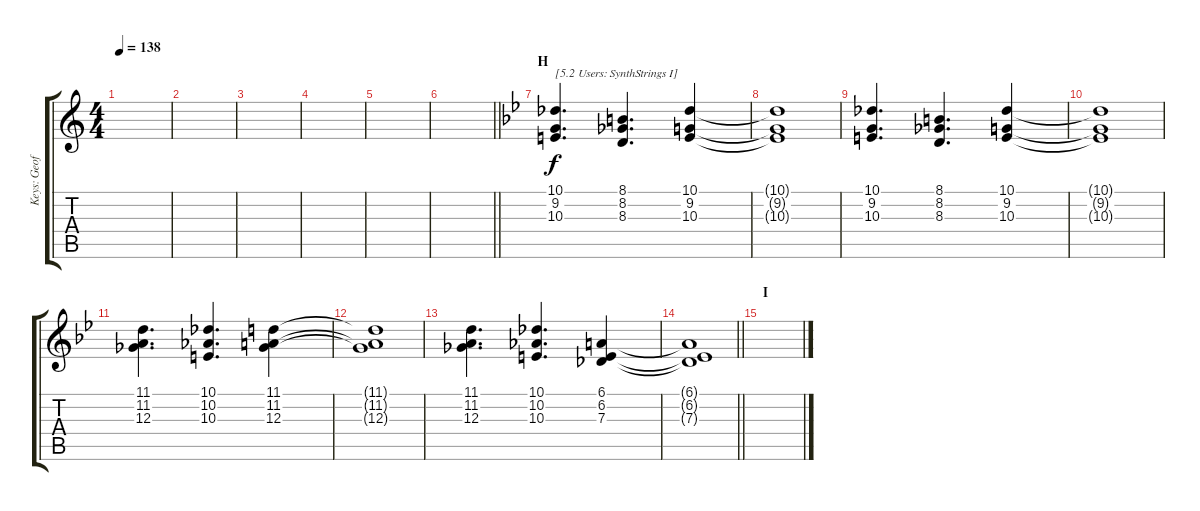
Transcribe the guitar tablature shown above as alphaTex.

\track ("Keys: Geoff" "Keys: Geof") {instrument synthstrings1}
\staff {score tabs}
\tuning (Eb4 Bb3 Gb3 Db3 Ab2 Eb2) {hide}
\ts (4 4)
\tempo 138
\clef g2
\ks c
|
|
|
|
|
\barLineRight lightlight
|
\section ("" "H")
\ks bb
(10.1 9.2 10.3).4{d txt "[5.2 Users: SynthStrings I]"} (8.1 8.2 8.3).4{d} (10.1 9.2 10.3).4 |
(10.1{t} 9.2{t} 10.3{t}).1 |
(10.1 9.2 10.3).4{d} (8.1 8.2 8.3).4{d} (10.1 9.2 10.3).4 |
(10.1{t} 9.2{t} 10.3{t}).1 |
(11.1 11.2 12.3).4{d} (10.1 10.2 10.3).4{d} (11.1 11.2 12.3).4 |
(11.1{t} 11.2{t} 12.3{t}).1 |
(11.1 11.2 12.3).4{d} (10.1 10.2 10.3).4{d} (6.1 6.2 7.3).4 |
\barLineRight lightlight
(6.1{t} 6.2{t} 7.3{t}).1 |
\section ("" "I")
